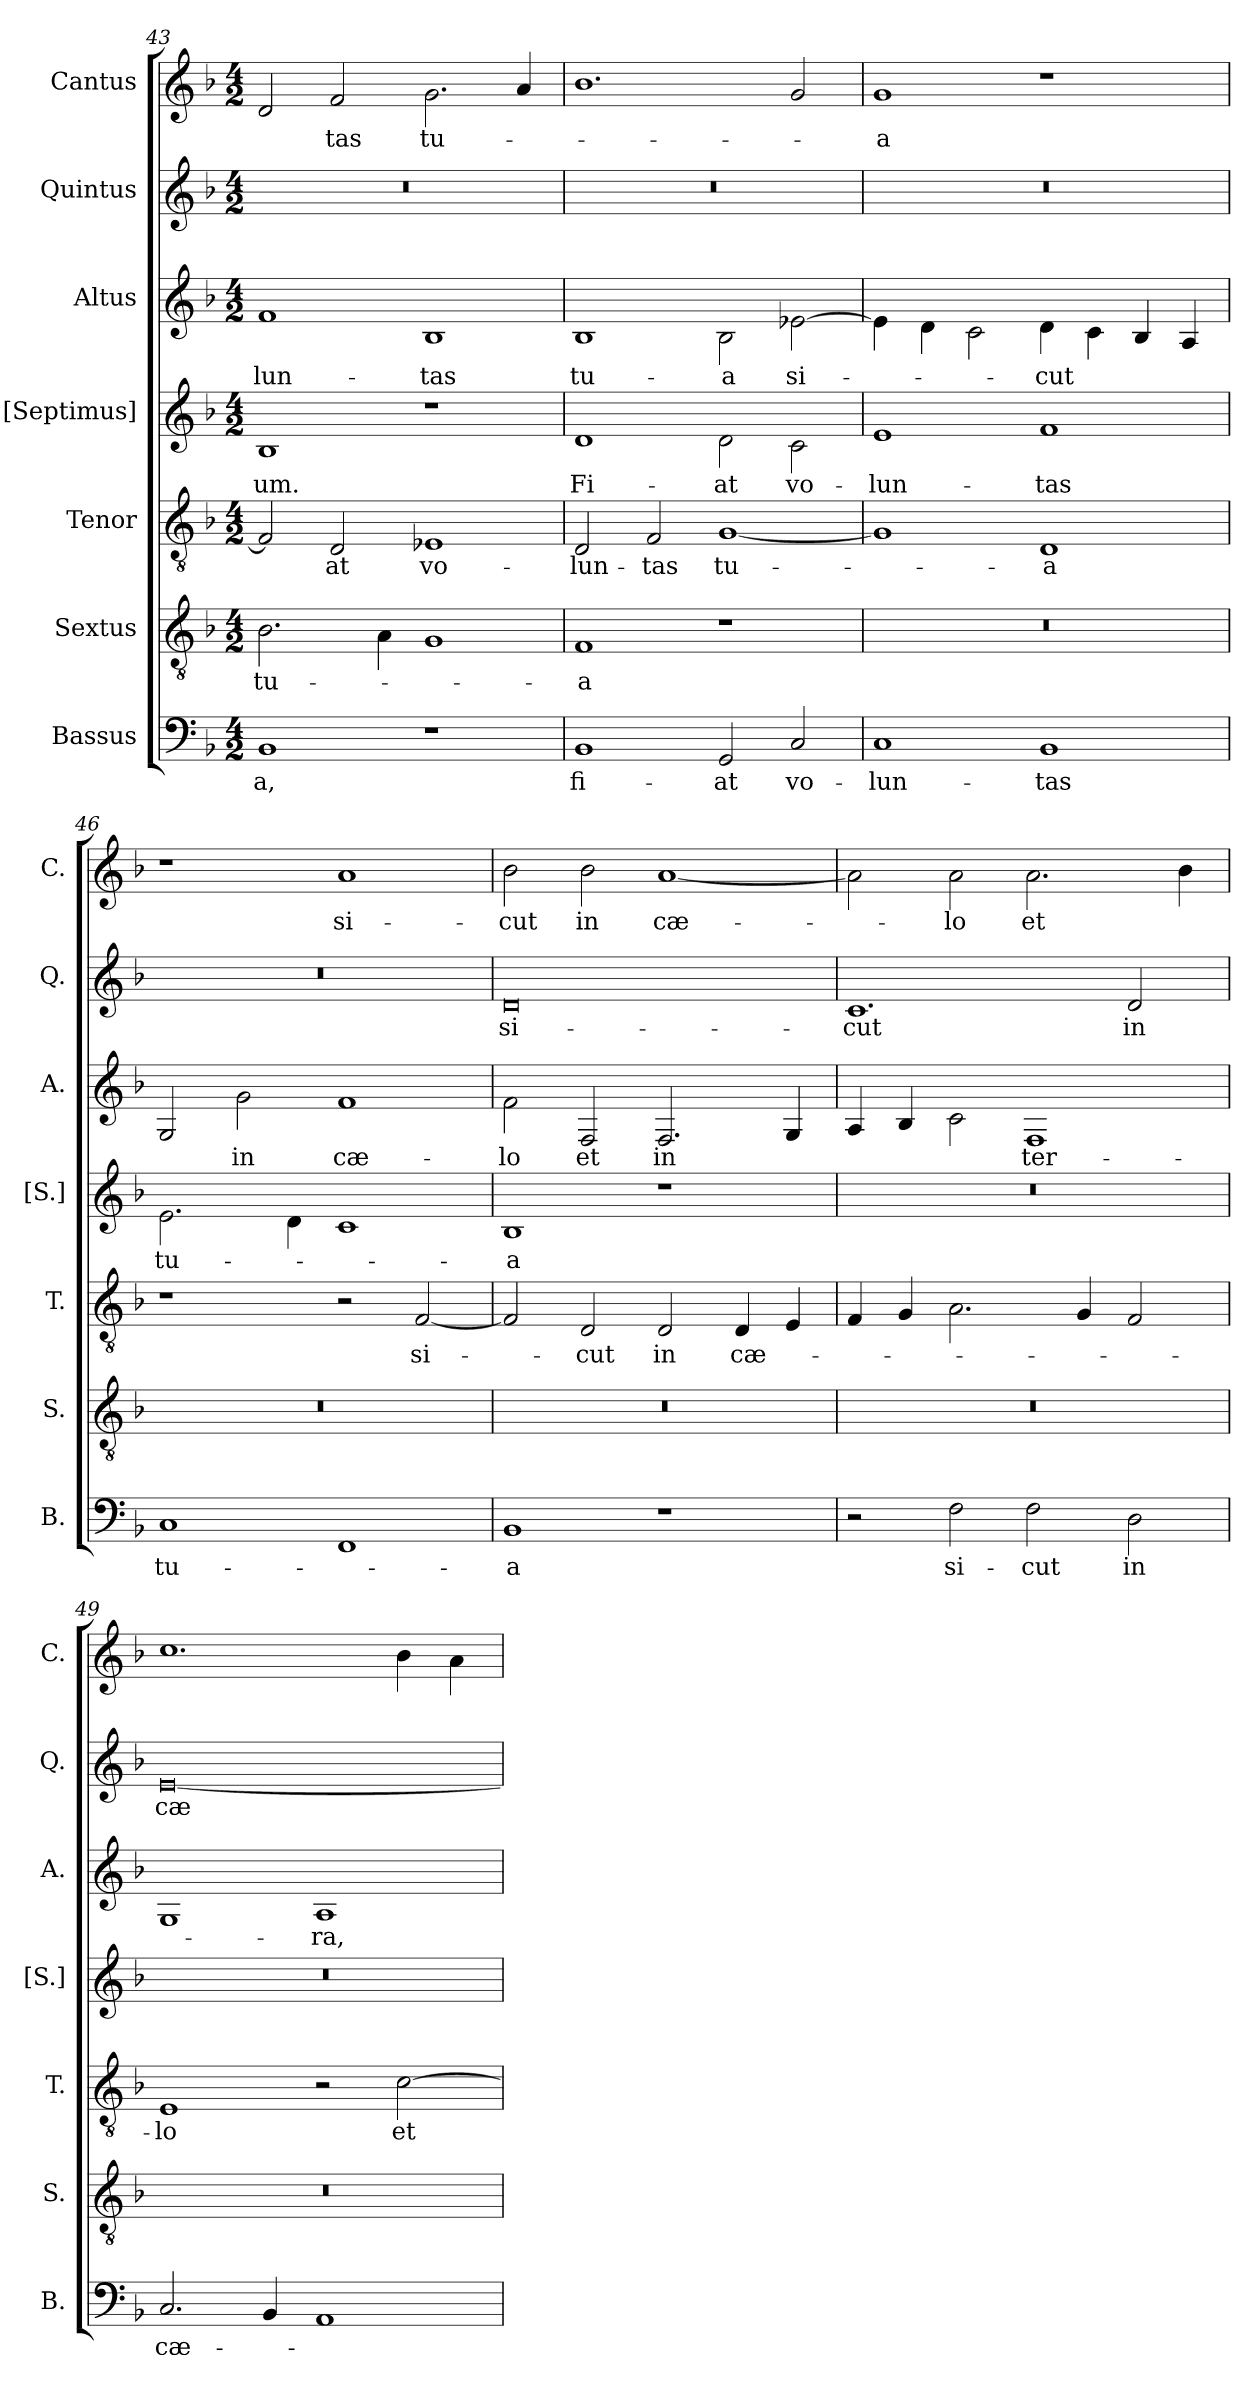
**kern	**text	**kern	**text	**kern	**text	**kern	**text	**kern	**text	**kern	**text	**kern	**text
*part7	*part7	*part6	*part6	*part5	*part5	*part4	*part4	*part3	*part3	*part2	*part2	*part1	*part1
*staff7	*staff7	*staff6	*staff6	*staff5	*staff5	*staff4	*staff4	*staff3	*staff3	*staff2	*staff2	*staff1	*staff1
*I"Bassus	*	*I"Sextus	*	*I"Tenor	*	*I"[Septimus]	*	*I"Altus	*	*I"Quintus	*	*I"Cantus	*
*I'B.	*	*I'S.	*	*I'T.	*	*I'[S.]	*	*I'A.	*	*I'Q.	*	*I'C.	*
!!LO:LB:g=z
*clefF4	*	*clefGv2	*	*clefGv2	*	*clefG2	*	*clefG2	*	*clefG2	*	*clefG2	*
*k[b-]	*	*k[b-]	*	*k[b-]	*	*k[b-]	*	*k[b-]	*	*k[b-]	*	*k[b-]	*
*M4/2	*	*M4/2	*	*M4/2	*	*M4/2	*	*M4/2	*	*M4/2	*	*M4/2	*
=43	=43	=43	=43	=43	=43	=43	=43	=43	=43	=43	=43	=43	=43
1BB-	-a,	2.B-\	tu-	2F/]	.	1B-	-um.	1f	-lun-	0r	.	2d/	.
.	.	.	.	2D/	-at	.	.	.	.	.	.	2f/	tas
.	.	4A\	.	.	.	.	.	.	.	.	.	.	.
1r	.	1G	.	1E-X	vo-	1r	.	1B-	-tas	.	.	2.g\	tu-
.	.	.	.	.	.	.	.	.	.	.	.	4a/	.
=44	=44	=44	=44	=44	=44	=44	=44	=44	=44	=44	=44	=44	=44
1BB-	fi-	1F	-a	2D/	-lun-	1d	Fi-	1B-	tu-	0r	.	1.b-	.
.	.	.	.	2F/	-tas	.	.	.	.	.	.	.	.
2GG/	-at	1r	.	[1G	tu-	2d\	-at	2B-\	-a	.	.	.	.
2C/	vo-	.	.	.	.	2c\	vo-	[2e-X\	si-	.	.	2g/	.
=45	=45	=45	=45	=45	=45	=45	=45	=45	=45	=45	=45	=45	=45
1C	lun-	0r	.	1G]	.	1e	-lun-	4e-\]	.	0r	.	1g	-a
.	.	.	.	.	.	.	.	4d\	.	.	.	.	.
.	.	.	.	.	.	.	.	2c\	.	.	.	.	.
1BB-	-tas	.	.	1D	-a	1f	-tas	4d\	-cut	.	.	1r	.
.	.	.	.	.	.	.	.	4c\	.	.	.	.	.
.	.	.	.	.	.	.	.	4B-/	.	.	.	.	.
.	.	.	.	.	.	.	.	4A/	.	.	.	.	.
=46	=46	=46	=46	=46	=46	=46	=46	=46	=46	=46	=46	=46	=46
1C	tu-	0r	.	1r	.	2.e\	tu-	2G/	.	0r	.	1r	.
.	.	.	.	.	.	.	.	2g\	in	.	.	.	.
.	.	.	.	.	.	4d\	.	.	.	.	.	.	.
1FF	.	.	.	2r	.	1c	.	1f	cæ-	.	.	1a	si-
.	.	.	.	[2F/	si-	.	.	.	.	.	.	.	.
=47	=47	=47	=47	=47	=47	=47	=47	=47	=47	=47	=47	=47	=47
1BB-	-a	0r	.	2F/]	.	1B-	-a	2f\	-lo	0d	si-	2b-\	-cut
.	.	.	.	2D/	-cut	.	.	2F/	et	.	.	2b-\	in
1r	.	.	.	2D/	in	1r	.	2.F/	in	.	.	[1a	cæ-
.	.	.	.	4D/	cæ-	.	.	.	.	.	.	.	.
.	.	.	.	4E/	.	.	.	4G/	.	.	.	.	.
=48	=48	=48	=48	=48	=48	=48	=48	=48	=48	=48	=48	=48	=48
2r	.	0r	.	4F/	.	0r	.	4A/	.	1.c	-cut	2a\]	.
.	.	.	.	4G/	.	.	.	4B-/	.	.	.	.	.
2F\	si-	.	.	2.A\	.	.	.	2c\	.	.	.	2a\	-lo
2F\	-cut	.	.	.	.	.	.	1F	ter-	.	.	2.a\	et
.	.	.	.	4G/	.	.	.	.	.	.	.	.	.
2D\	in	.	.	2F/	.	.	.	.	.	2d/	in	.	.
.	.	.	.	.	.	.	.	.	.	.	.	4b-\	.
!!LO:PB:g=z
=49	=49	=49	=49	=49	=49	=49	=49	=49	=49	=49	=49	=49	=49
2.C/	cæ-	0r	.	1E	-lo	0r	.	1G	.	[0e	cæ-	1.cc	.
4BB-/	.	.	.	.	.	.	.	.	.	.	.	.	.
1AA	.	.	.	2r	.	.	.	1A	-ra,	.	.	.	.
.	.	.	.	[2c\	et	.	.	.	.	.	.	4b-\	.
.	.	.	.	.	.	.	.	.	.	.	.	4a\	.
=	=	=	=	=	=	=	=	=	=	=	=	=	=
*-	*-	*-	*-	*-	*-	*-	*-	*-	*-	*-	*-	*-	*-
